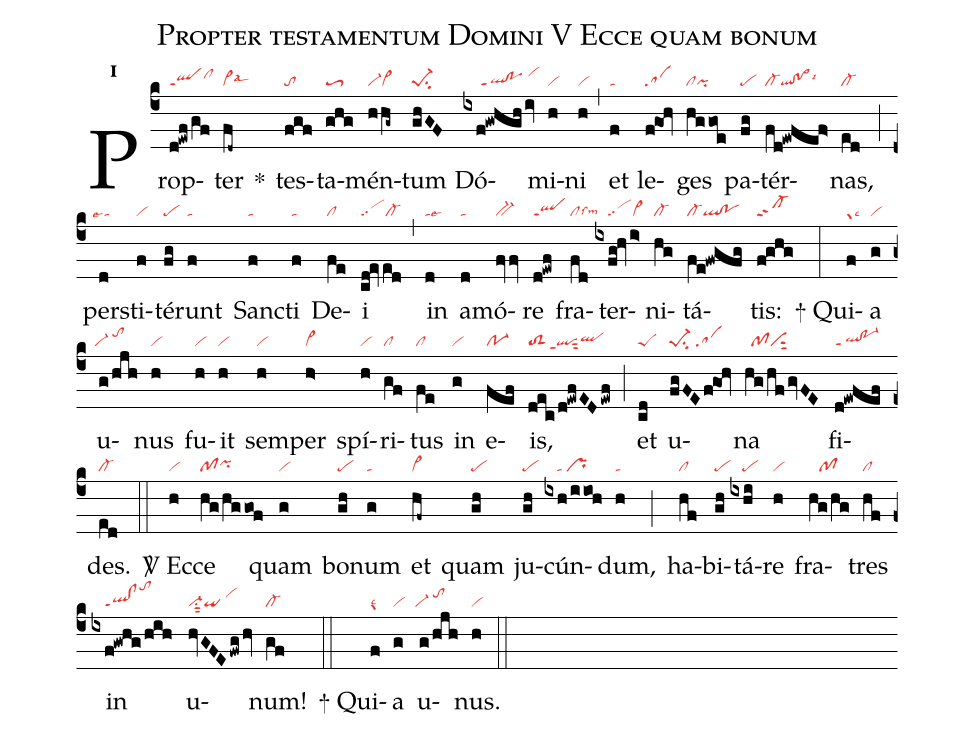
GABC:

name:Propter testamentum Domini V Ecce quam bonum;
office-part:re;
mode:1;
nabc-lines:1;
%%
initial-style: 1;
name: Propter testamentum Domini;
mode: 1;
office-part: Responsorium;
annotation: Resp.;
annotation: i;
nabc-lines:1;
%%
(c4) Prop(d!ewf/gf|qlppt1clhi)ter(fd~|vi>lsal6) <sp>*</sp>() tes(fgf|to)ta(ghg|toS3)mén(hhg~|vi-vi>)tum(ghGF|pe-1su2) Dó(ixf!gwhgh/iv|/////ql!poppt1/vihj)mi(h|vi)ni(h|vi) (,) et(f|ta) le(f@goh|sa)ges(hggoe|clpi) pa(fg|pe)tér(fd!ewfef>|cl-ql!po>lsi6)nas,(ed|cl-) (;) per(d|``talse4)sti(f|vi)té(fg|pe)runt(f|ta) Sanc(f|ta)ti(f|ta) De(fe|cl)i(cd!eved|sccl-) (,) in(d|talse3) a(d|ta)mó(fvfv|bv-)re(d!ewf|qlppt1) fra(fd|cllssm6)ter(ixfg!hv/i>|////scvi>)ni(hg|cl-)tá(fe!fwgfg|cl-ql!po)tis:(f!ghg|cl-ppt2) (:)
<sp>+</sp> Qui(f|grlsc3)a(g|vi) u(g/hjh|`vi-/tohj)nus(h|vi) fu(h|vi)it(h|vi) sem(h|vi)per(h>|vi>) spí(h|vi)ri(gf|cl)tus(fe|cl) in(g|vi) e(fef|po-1)is,(dec/d!ewfEDewf|toS2qlppt1sut2qlhh) (;) et(cd|peS) u(fgFEf@goh|pe-1su2/sa)na(hg/hfgvFE|//pfvisut2) fi(d!ewfef|ql!po-1ppt1)des.(ed|cl-) (::)

<sp>V/</sp> Ec(h|vi)ce(hg/hggof|pfpihh) quam(g|vi) bo(gh|pe)num(g|ta) et(hf~|vi>) quam(gh|pe) ju(gh|pe)cún(ixh/iioh|////ta/pr)dum,(h|ta) (;) ha(hf|cl)bi(gh|pe)tá(ixhi|////pe)re(h|vi) fra(hg/hg|///pf)tres(hf|cl) in(ixf!gwhg/hih|////ql!clppt1tohm) u(hvGFEfwg/hv|vi-su1sut2qi/vihj)num!(gf|cl-) (::) <sp>+</sp> Qui(f|grlsc2)a(g|vi) u(g/hjh|`vi-/tohj)nus.(h|vi) (::)
